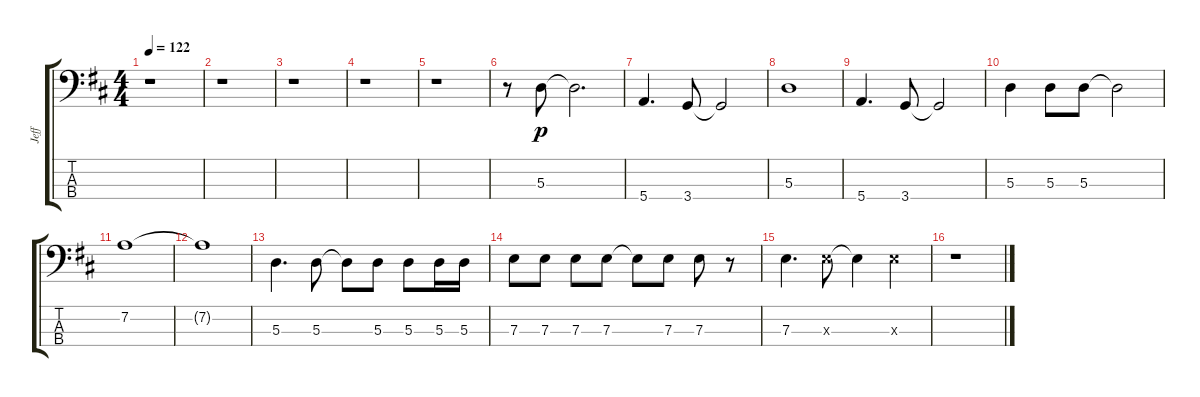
\track ("Jeff" "Jeff") {instrument electricbassfinger}
\staff {score tabs}
\tuning (G2 D2 A1 E1) {hide}
\ts (4 4)
\tempo 122
\clef f4
\ks d
r.1{dy p} |
r.1 |
r.1 |
r.1 |
r.1 |
r.8 5.3.8 5.3{t}.2{d} |
5.4.4{d} 3.4.8 3.4{t}.2 |
5.3.1 |
5.4.4{d} 3.4.8 3.4{t}.2 |
5.3.4 5.3.8 5.3.8 5.3{t}.2 |
7.2.1 |
7.2{t}.1 |
5.3.4{d} 5.3.8 5.3{t}.8 5.3.8 5.3.8 5.3.16 5.3.16 |
7.3.8 7.3.8 7.3.8 7.3.8 7.3{t}.8 7.3.8 7.3.8 r.8 |
7.3.4{d} 7.3{x}.8 7.3{t}.4 7.3{x}.4 |
r.1
